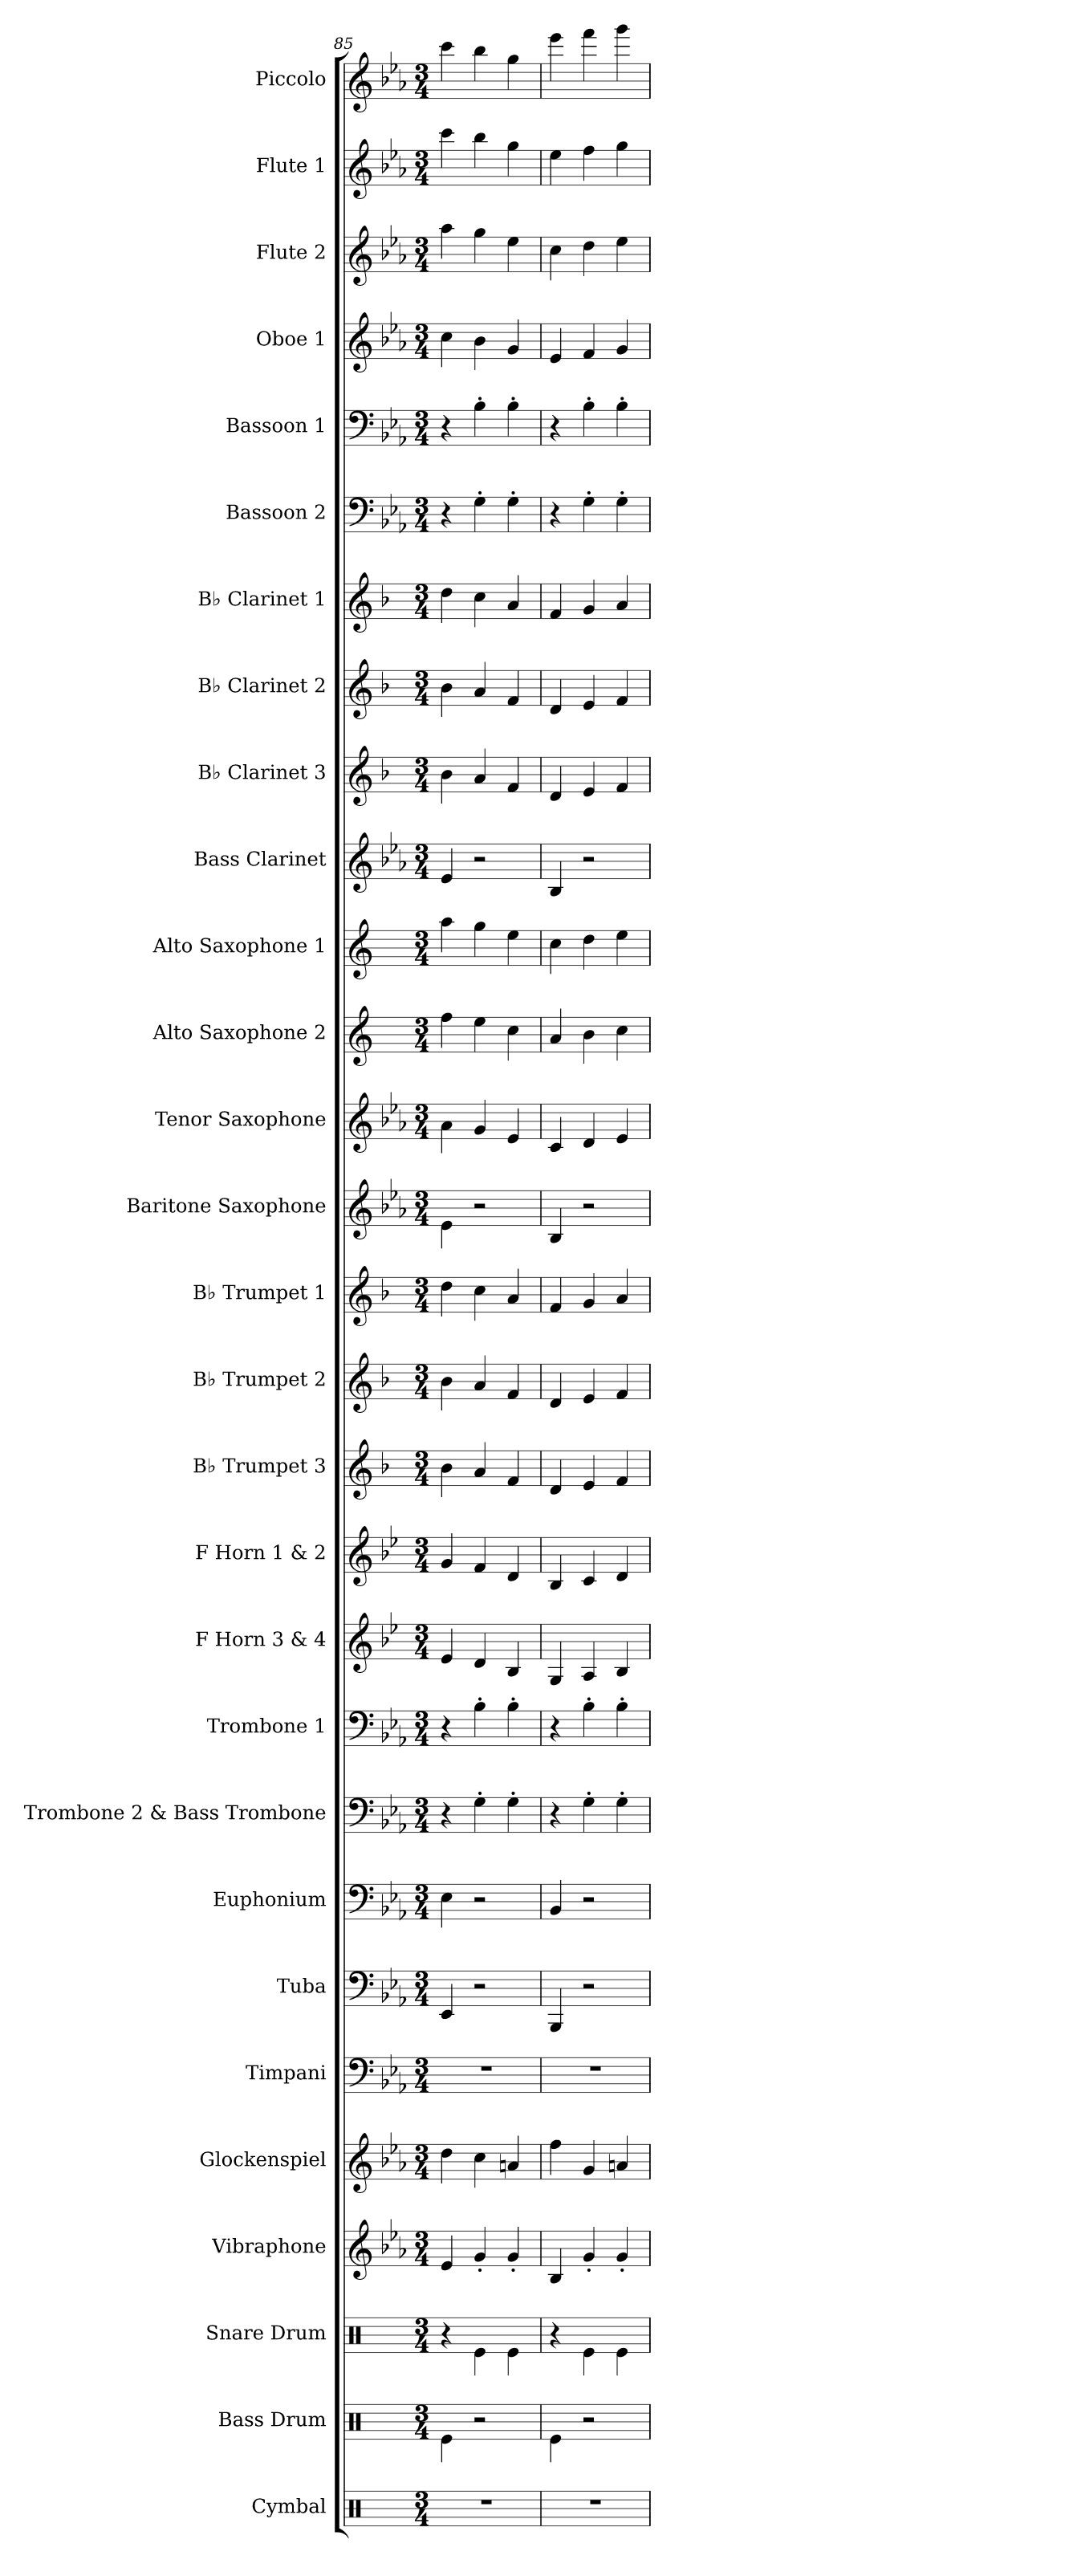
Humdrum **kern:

**kern	**kern	**kern	**kern	**kern	**kern	**kern	**kern	**kern	**kern	**kern	**kern	**kern	**kern	**kern	**kern	**kern	**kern	**kern	**kern	**kern	**kern	**kern	**kern	**kern	**kern	**kern	**kern	**kern
*part29	*part28	*part27	*part26	*part25	*part24	*part23	*part22	*part21	*part20	*part19	*part18	*part17	*part16	*part15	*part14	*part13	*part12	*part11	*part10	*part9	*part8	*part7	*part6	*part5	*part4	*part3	*part2	*part1
*staff29	*staff28	*staff27	*staff26	*staff25	*staff24	*staff23	*staff22	*staff21	*staff20	*staff19	*staff18	*staff17	*staff16	*staff15	*staff14	*staff13	*staff12	*staff11	*staff10	*staff9	*staff8	*staff7	*staff6	*staff5	*staff4	*staff3	*staff2	*staff1
*I"Cymbal	*I"Bass Drum	*I"Snare Drum	*I"Vibraphone	*I"Glockenspiel	*I"Timpani	*I"Tuba	*I"Euphonium	*I"Trombone 2 &amp; Bass Trombone	*I"Trombone 1	*I"F Horn 3 &amp; 4	*I"F Horn 1 &amp; 2	*I"B♭ Trumpet 3	*I"B♭ Trumpet 2	*I"B♭ Trumpet 1	*I"Baritone Saxophone	*I"Tenor Saxophone	*I"Alto Saxophone 2	*I"Alto Saxophone 1	*I"Bass Clarinet	*I"B♭ Clarinet 3	*I"B♭ Clarinet 2	*I"B♭ Clarinet 1	*I"Bassoon 2	*I"Bassoon 1	*I"Oboe 1	*I"Flute 2	*I"Flute 1	*I"Piccolo
*I'Cym.	*I'B. Dr.	*I'Sn. Dr.	*I'Vib.	*I'Glk.	*I'Timp.	*I'Tba.	*I'Euph.	*I'Tbn. 2 B. Tbn.	*I'Tbn. 1	*I'F Hn. 3 4	*I'F Hn. 1 2	*I'B♭ Tpt. 3	*I'B♭ Tpt. 2	*I'B♭ Tpt. 1	*I'Bar. Sax.	*I'T. Sax.	*I'A. Sax. 2	*I'A. Sax. 1	*I'B. Cl.	*I'B♭ Cl. 3	*I'B♭ Cl. 2	*I'B♭ Cl. 1	*I'Bsn. 2	*I'Bsn. 1	*I'Ob. 1	*I'Fl. 2	*I'Fl. 1	*I'Picc.
*clefX	*clefX	*clefX	*clefG2	*clefG2	*clefF4	*clefF4	*clefF4	*clefF4	*clefF4	*clefG2	*clefG2	*clefG2	*clefG2	*clefG2	*clefG2	*clefG2	*clefG2	*clefG2	*clefG2	*clefG2	*clefG2	*clefG2	*clefF4	*clefF4	*clefG2	*clefG2	*clefG2	*clefG2
*	*	*	*	*ITrd-14c-24	*	*	*	*	*	*ITrd4c7	*ITrd4c7	*ITrd1c2	*ITrd1c2	*ITrd1c2	*ITrd12c21	*ITrd8c14	*ITrd5c9	*ITrd5c9	*ITrd8c14	*ITrd1c2	*ITrd1c2	*ITrd1c2	*	*	*	*	*	*ITrd-7c-12
*k[]	*k[]	*k[]	*k[b-e-a-]	*k[b-e-a-]	*k[b-e-a-]	*k[b-e-a-]	*k[b-e-a-]	*k[b-e-a-]	*k[b-e-a-]	*k[b-e-a-]	*k[b-e-a-]	*k[b-e-a-]	*k[b-e-a-]	*k[b-e-a-]	*k[b-e-a-]	*k[b-e-a-]	*k[b-e-a-]	*k[b-e-a-]	*k[b-e-a-]	*k[b-e-a-]	*k[b-e-a-]	*k[b-e-a-]	*k[b-e-a-]	*k[b-e-a-]	*k[b-e-a-]	*k[b-e-a-]	*k[b-e-a-]	*k[b-e-a-]
*M3/4	*M3/4	*M3/4	*M3/4	*M3/4	*M3/4	*M3/4	*M3/4	*M3/4	*M3/4	*M3/4	*M3/4	*M3/4	*M3/4	*M3/4	*M3/4	*M3/4	*M3/4	*M3/4	*M3/4	*M3/4	*M3/4	*M3/4	*M3/4	*M3/4	*M3/4	*M3/4	*M3/4	*M3/4
=85	=85	=85	=85	=85	=85	=85	=85	=85	=85	=85	=85	=85	=85	=85	=85	=85	=85	=85	=85	=85	=85	=85	=85	=85	=85	=85	=85	=85
2.r	4Re\	4r	4e-/	4dddd\	2.r	4EE-/	4E-\	4r	4r	4A-/	4c/	4a-\	4a-\	4cc\	4E-\	4A-\	4a-\	4cc\	4E-/	4a-\	4a-\	4cc\	4r	4r	4cc\	4aa-\	4ccc\	4cccc\
.	2r	4Re\	4g'/	4cccc\	.	2r	2r	4G'\	4B-'\	4G/	4B-/	4g/	4g/	4b-\	2r	4G/	4g\	4b-\	2r	4g/	4g/	4b-\	4G'\	4B-'\	4b-\	4gg\	4bb-\	4bbb-\
.	.	4Re\	4g'/	4aaan/	.	.	.	4G'\	4B-'\	4E-/	4G/	4e-/	4e-/	4g/	.	4E-/	4e-\	4g\	.	4e-/	4e-/	4g/	4G'\	4B-'\	4g/	4ee-\	4gg\	4ggg\
=86	=86	=86	=86	=86	=86	=86	=86	=86	=86	=86	=86	=86	=86	=86	=86	=86	=86	=86	=86	=86	=86	=86	=86	=86	=86	=86	=86	=86
2.r	4Re\	4r	4B-/	4ffff\	2.r	4BBB-/	4BB-/	4r	4r	4C/	4E-/	4c/	4c/	4e-/	4BB-/	4C/	4c/	4e-\	4BB-/	4c/	4c/	4e-/	4r	4r	4e-/	4cc\	4ee-\	4eeee-\
.	2r	4Re\	4g'/	4ggg/	.	2r	2r	4G'\	4B-'\	4D/	4F/	4d/	4d/	4f/	2r	4D/	4d\	4f\	2r	4d/	4d/	4f/	4G'\	4B-'\	4f/	4dd\	4ff\	4ffff\
.	.	4Re\	4g'/	4aaan/	.	.	.	4G'\	4B-'\	4E-/	4G/	4e-/	4e-/	4g/	.	4E-/	4e-\	4g\	.	4e-/	4e-/	4g/	4G'\	4B-'\	4g/	4ee-\	4gg\	4gggg\
=	=	=	=	=	=	=	=	=	=	=	=	=	=	=	=	=	=	=	=	=	=	=	=	=	=	=	=	=
*-	*-	*-	*-	*-	*-	*-	*-	*-	*-	*-	*-	*-	*-	*-	*-	*-	*-	*-	*-	*-	*-	*-	*-	*-	*-	*-	*-	*-
